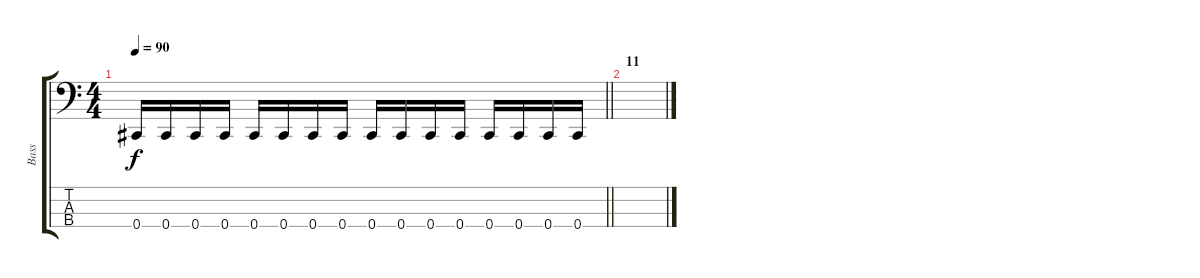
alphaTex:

\track ("Bass" "Bass") {instrument electricbasspick}
\staff {score tabs}
\tuning (Gb2 Db2 Ab1 Db1) {hide}
\ts (4 4)
\tempo 90
\clef f4
\barLineRight lightlight
\ks c
0.4.16{dy f} 0.4.16 0.4.16 0.4.16 0.4.16 0.4.16 0.4.16 0.4.16 0.4.16 0.4.16 0.4.16 0.4.16 0.4.16 0.4.16 0.4.16 0.4.16 |
\section ("" "11")
